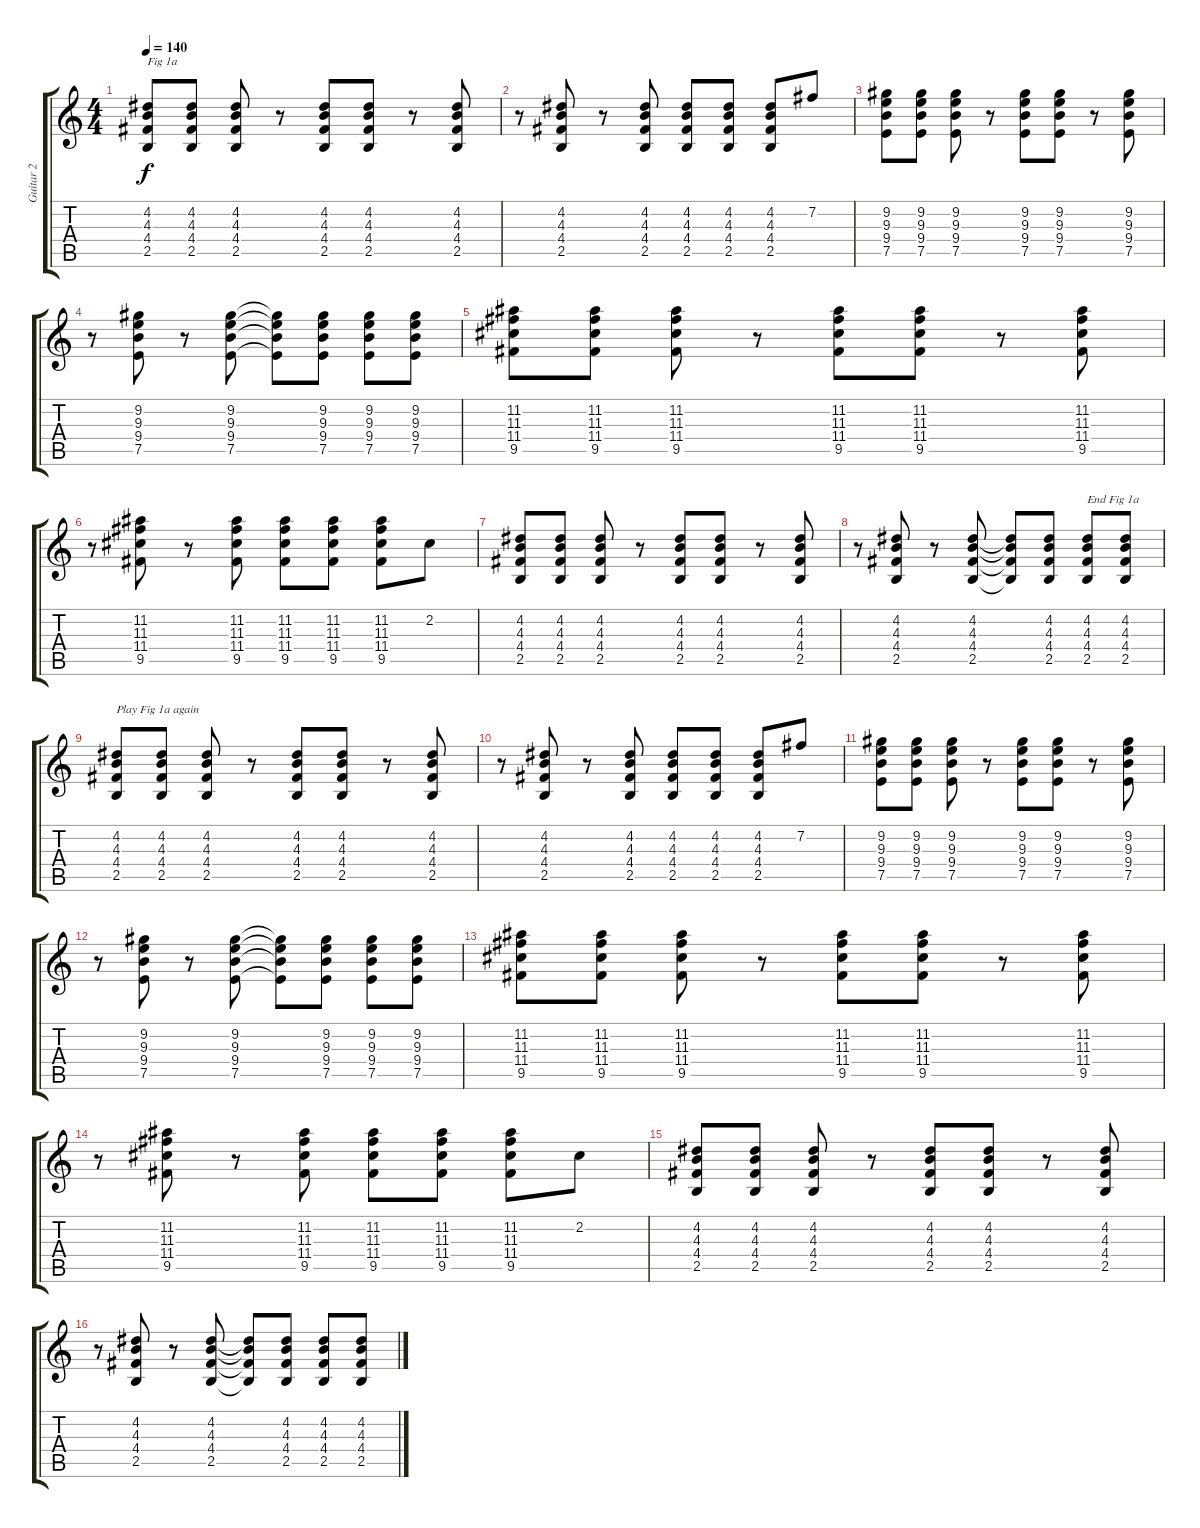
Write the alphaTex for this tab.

\track ("Guitar 2" "Guitar 2") {instrument overdrivenguitar}
\staff {score tabs}
\tuning (E4 B3 G3 D3 A2 E2) {hide}
\ts (4 4)
\tempo 140
\clef g2
\ks c
(4.2 4.3 4.4 2.5).8{txt "Fig 1a" dy f volume 13 instrument overdrivenguitar} (4.2 4.3 4.4 2.5).8 (4.2 4.3 4.4 2.5).8 r.8 (4.2 4.3 4.4 2.5).8 (4.2 4.3 4.4 2.5).8 r.8 (4.2 4.3 4.4 2.5).8 |
r.8 (4.2 4.3 4.4 2.5).8 r.8 (4.2 4.3 4.4 2.5).8 (4.2 4.3 4.4 2.5).8 (4.2 4.3 4.4 2.5).8 (4.2 4.3 4.4 2.5).8 7.2.8 |
(9.2 9.3 9.4 7.5).8 (9.2 9.3 9.4 7.5).8 (9.2 9.3 9.4 7.5).8 r.8 (9.2 9.3 9.4 7.5).8 (9.2 9.3 9.4 7.5).8 r.8 (9.2 9.3 9.4 7.5).8 |
r.8 (9.2 9.3 9.4 7.5).8 r.8 (9.2 9.3 9.4 7.5).8 (9.2{t} 9.3{t} 9.4{t} 7.5{t}).8 (9.2 9.3 9.4 7.5).8 (9.2 9.3 9.4 7.5).8 (9.2 9.3 9.4 7.5).8 |
(11.2 11.3 11.4 9.5).8 (11.2 11.3 11.4 9.5).8 (11.2 11.3 11.4 9.5).8 r.8 (11.2 11.3 11.4 9.5).8 (11.2 11.3 11.4 9.5).8 r.8 (11.2 11.3 11.4 9.5).8 |
r.8 (11.2 11.3 11.4 9.5).8 r.8 (11.2 11.3 11.4 9.5).8 (11.2 11.3 11.4 9.5).8 (11.2 11.3 11.4 9.5).8 (11.2 11.3 11.4 9.5).8 2.2.8 |
(4.2 4.3 4.4 2.5).8 (4.2 4.3 4.4 2.5).8 (4.2 4.3 4.4 2.5).8 r.8 (4.2 4.3 4.4 2.5).8 (4.2 4.3 4.4 2.5).8 r.8 (4.2 4.3 4.4 2.5).8 |
r.8 (4.2 4.3 4.4 2.5).8 r.8 (4.2 4.3 4.4 2.5).8 (4.2{t} 4.3{t} 4.4{t} 2.5{t}).8 (4.2 4.3 4.4 2.5).8 (4.2 4.3 4.4 2.5).8{txt "End Fig 1a"} (4.2 4.3 4.4 2.5).8 |
(4.2 4.3 4.4 2.5).8{txt "Play Fig 1a again" volume 12} (4.2 4.3 4.4 2.5).8 (4.2 4.3 4.4 2.5).8 r.8 (4.2 4.3 4.4 2.5).8 (4.2 4.3 4.4 2.5).8 r.8 (4.2 4.3 4.4 2.5).8 |
r.8 (4.2 4.3 4.4 2.5).8 r.8 (4.2 4.3 4.4 2.5).8 (4.2 4.3 4.4 2.5).8 (4.2 4.3 4.4 2.5).8 (4.2 4.3 4.4 2.5).8 7.2.8 |
(9.2 9.3 9.4 7.5).8 (9.2 9.3 9.4 7.5).8 (9.2 9.3 9.4 7.5).8 r.8 (9.2 9.3 9.4 7.5).8 (9.2 9.3 9.4 7.5).8 r.8 (9.2 9.3 9.4 7.5).8 |
r.8 (9.2 9.3 9.4 7.5).8 r.8 (9.2 9.3 9.4 7.5).8 (9.2{t} 9.3{t} 9.4{t} 7.5{t}).8 (9.2 9.3 9.4 7.5).8 (9.2 9.3 9.4 7.5).8 (9.2 9.3 9.4 7.5).8 |
(11.2 11.3 11.4 9.5).8 (11.2 11.3 11.4 9.5).8 (11.2 11.3 11.4 9.5).8 r.8 (11.2 11.3 11.4 9.5).8 (11.2 11.3 11.4 9.5).8 r.8 (11.2 11.3 11.4 9.5).8 |
r.8 (11.2 11.3 11.4 9.5).8 r.8 (11.2 11.3 11.4 9.5).8 (11.2 11.3 11.4 9.5).8 (11.2 11.3 11.4 9.5).8 (11.2 11.3 11.4 9.5).8 2.2.8 |
(4.2 4.3 4.4 2.5).8 (4.2 4.3 4.4 2.5).8 (4.2 4.3 4.4 2.5).8 r.8 (4.2 4.3 4.4 2.5).8 (4.2 4.3 4.4 2.5).8 r.8 (4.2 4.3 4.4 2.5).8 |
r.8 (4.2 4.3 4.4 2.5).8 r.8 (4.2 4.3 4.4 2.5).8 (4.2{t} 4.3{t} 4.4{t} 2.5{t}).8 (4.2 4.3 4.4 2.5).8 (4.2 4.3 4.4 2.5).8 (4.2 4.3 4.4 2.5).8
